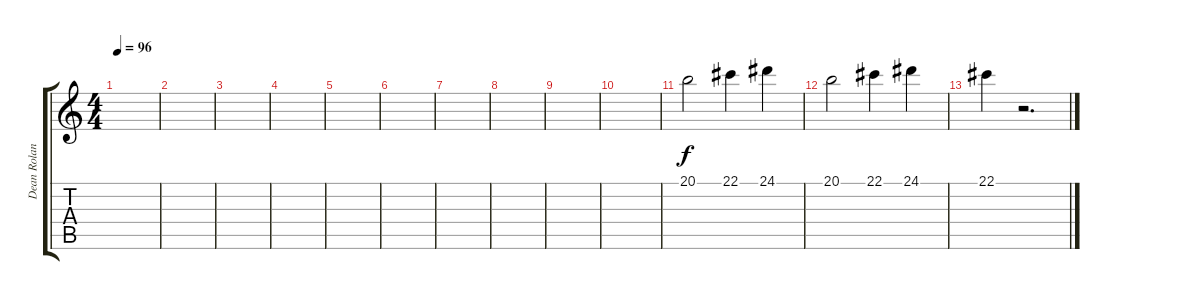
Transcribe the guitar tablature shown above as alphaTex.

\track ("Dean Roland" "Dean Rolan") {instrument acousticgrandpiano}
\staff {score tabs}
\tuning (Eb4 Bb3 Gb3 Db3 Ab2 Eb2) {hide}
\ts (4 4)
\tempo 96
\clef g2
\ks c
|
|
|
|
|
|
|
|
|
|
20.1.2 22.1.4 24.1.4 |
20.1.2 22.1.4 24.1.4 |
22.1.4 r.2{d}
